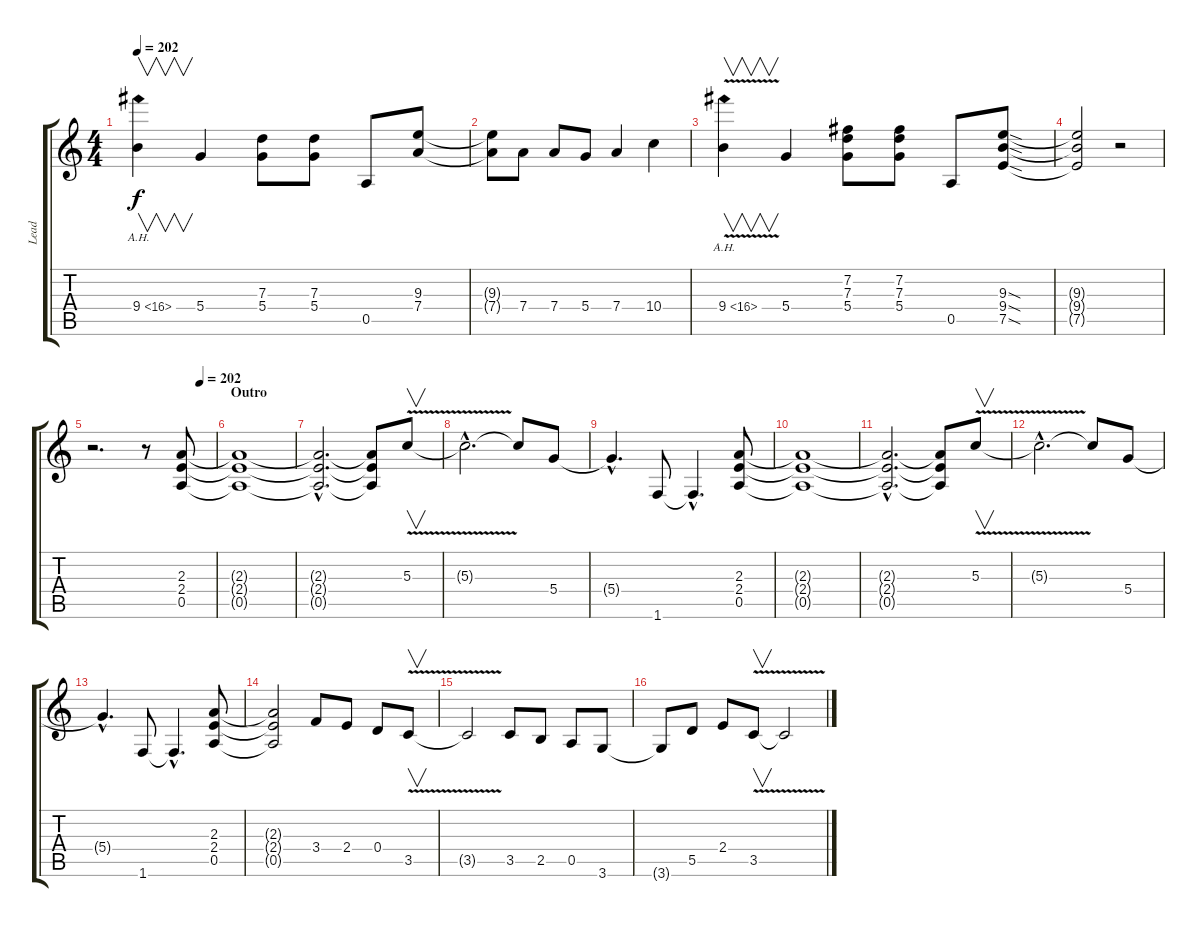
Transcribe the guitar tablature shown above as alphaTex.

\track ("Lead" "Lead") {instrument distortionguitar}
\staff {score tabs}
\tuning (E4 B3 G3 D3 A2 E2) {hide}
\ts (4 4)
\tempo 202
\clef g2
\ks c
9.4{ah 7}.4{v dy f} 5.4.4 (7.3 5.4).8 (7.3 5.4).8 0.5.8 (9.3 7.4).8 |
(9.3{t} 7.4{t}).8 7.4.8 7.4.8 5.4.8 7.4.4 10.4.4 |
9.4{ah 7 v}.4{v} 5.4.4 (7.2 7.3 5.4).8 (7.2 7.3 5.4).8 0.5.8 (9.3{sod} 9.4{sod} 7.5{sod}).8 |
(9.3{t} 9.4{t} 7.5{t}).2 r.2 |
\tempo (202 0.875)
r.2{d} r.8 (2.3 2.4 0.5).8 |
\section ("" "Outro")
(2.3{t} 2.4{t} 0.5{t}).1 |
(2.3{hac t} 2.4{hac t} 0.5{hac t}).2{d} (2.3{t} 2.4{t} 0.5{t}).8 5.3{v}.8{v} |
5.3{hac t}.2{d} 5.3{t}.8 5.4.8 |
5.4{hac t}.4{d} 1.6.8 1.6{hac t}.4{d} (2.3 2.4 0.5).8 |
(2.3{t} 2.4{t} 0.5{t}).1 |
(2.3{hac t} 2.4{hac t} 0.5{hac t}).2{d} (2.3{t} 2.4{t} 0.5{t}).8 5.3{v}.8{v} |
5.3{hac t}.2{d} 5.3{t}.8 5.4.8 |
5.4{hac t}.4{d} 1.6.8 1.6{hac t}.4{d} (2.3 2.4 0.5).8 |
(2.3{t} 2.4{t} 0.5{t}).2 3.4.8 2.4.8 0.4.8 3.5{v}.8{v} |
3.5{t}.2 3.5.8 2.5.8 0.5.8 3.6.8 |
3.6{t}.8 5.5.8 2.4.8 3.5{v}.8{v} 3.5{t}.2
